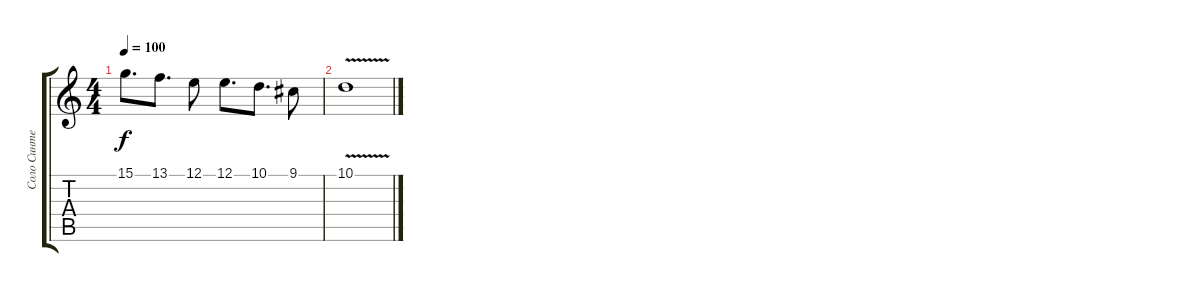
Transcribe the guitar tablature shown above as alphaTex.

\track ("Соло Синтезатор" "Соло Синте") {instrument panflute}
\staff {score tabs}
\tuning (E4 B3 G3 D3 A2 E2) {hide}
\ts (4 4)
\tempo 100
\clef g2
\ks c
15.1.8{d dy f} 13.1.8{d} 12.1.8 12.1.8{d} 10.1.8{d} 9.1.8 |
10.1{v}.1
